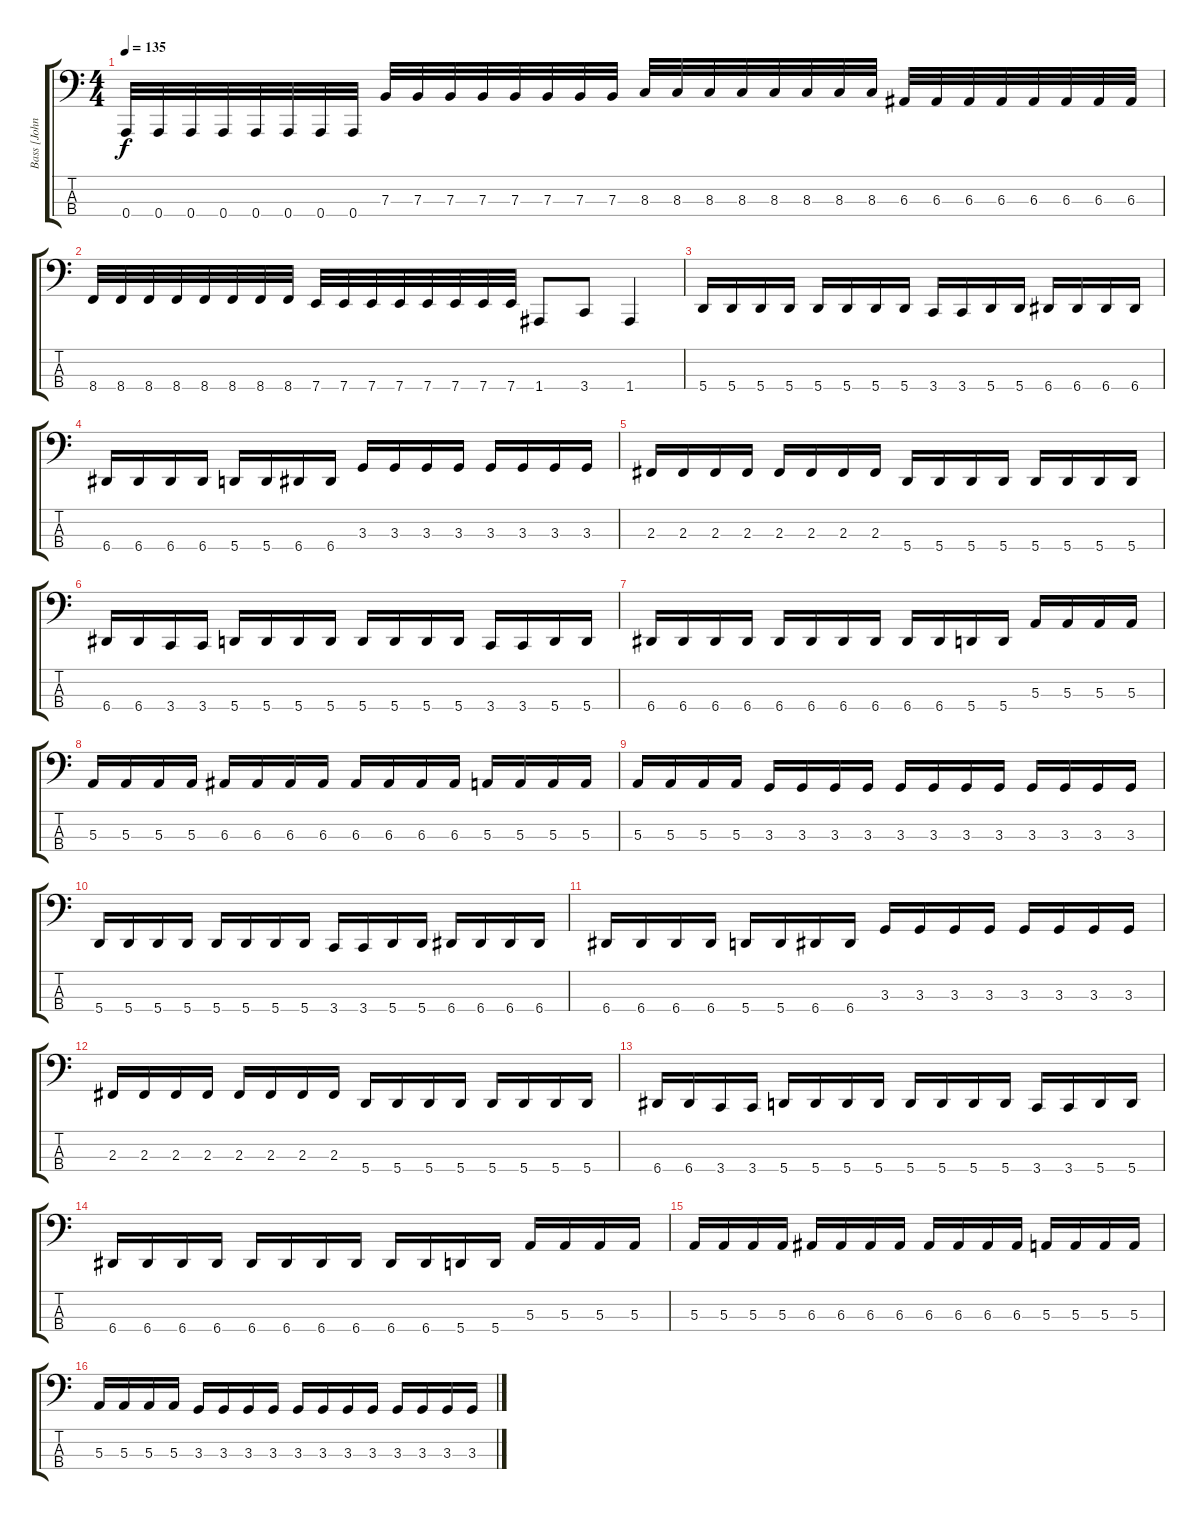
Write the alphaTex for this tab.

\track ("Bass [John Vesano]" "Bass [John") {instrument electricbasspick}
\staff {score tabs}
\tuning (D2 A1 E1 A0) {hide}
\ts (4 4)
\tempo 135
\clef f4
\ks c
0.4.32{dy f} 0.4.32 0.4.32 0.4.32 0.4.32 0.4.32 0.4.32 0.4.32 7.3.32 7.3.32 7.3.32 7.3.32 7.3.32 7.3.32 7.3.32 7.3.32 8.3.32 8.3.32 8.3.32 8.3.32 8.3.32 8.3.32 8.3.32 8.3.32 6.3.32 6.3.32 6.3.32 6.3.32 6.3.32 6.3.32 6.3.32 6.3.32 |
8.4.32 8.4.32 8.4.32 8.4.32 8.4.32 8.4.32 8.4.32 8.4.32 7.4.32 7.4.32 7.4.32 7.4.32 7.4.32 7.4.32 7.4.32 7.4.32 1.4.8 3.4.8 1.4.4 |
5.4.16 5.4.16 5.4.16 5.4.16 5.4.16 5.4.16 5.4.16 5.4.16 3.4.16 3.4.16 5.4.16 5.4.16 6.4.16 6.4.16 6.4.16 6.4.16 |
6.4.16 6.4.16 6.4.16 6.4.16 5.4.16 5.4.16 6.4.16 6.4.16 3.3.16 3.3.16 3.3.16 3.3.16 3.3.16 3.3.16 3.3.16 3.3.16 |
2.3.16 2.3.16 2.3.16 2.3.16 2.3.16 2.3.16 2.3.16 2.3.16 5.4.16 5.4.16 5.4.16 5.4.16 5.4.16 5.4.16 5.4.16 5.4.16 |
6.4.16 6.4.16 3.4.16 3.4.16 5.4.16 5.4.16 5.4.16 5.4.16 5.4.16 5.4.16 5.4.16 5.4.16 3.4.16 3.4.16 5.4.16 5.4.16 |
6.4.16 6.4.16 6.4.16 6.4.16 6.4.16 6.4.16 6.4.16 6.4.16 6.4.16 6.4.16 5.4.16 5.4.16 5.3.16 5.3.16 5.3.16 5.3.16 |
5.3.16 5.3.16 5.3.16 5.3.16 6.3.16 6.3.16 6.3.16 6.3.16 6.3.16 6.3.16 6.3.16 6.3.16 5.3.16 5.3.16 5.3.16 5.3.16 |
5.3.16 5.3.16 5.3.16 5.3.16 3.3.16 3.3.16 3.3.16 3.3.16 3.3.16 3.3.16 3.3.16 3.3.16 3.3.16 3.3.16 3.3.16 3.3.16 |
5.4.16 5.4.16 5.4.16 5.4.16 5.4.16 5.4.16 5.4.16 5.4.16 3.4.16 3.4.16 5.4.16 5.4.16 6.4.16 6.4.16 6.4.16 6.4.16 |
6.4.16 6.4.16 6.4.16 6.4.16 5.4.16 5.4.16 6.4.16 6.4.16 3.3.16 3.3.16 3.3.16 3.3.16 3.3.16 3.3.16 3.3.16 3.3.16 |
2.3.16 2.3.16 2.3.16 2.3.16 2.3.16 2.3.16 2.3.16 2.3.16 5.4.16 5.4.16 5.4.16 5.4.16 5.4.16 5.4.16 5.4.16 5.4.16 |
6.4.16 6.4.16 3.4.16 3.4.16 5.4.16 5.4.16 5.4.16 5.4.16 5.4.16 5.4.16 5.4.16 5.4.16 3.4.16 3.4.16 5.4.16 5.4.16 |
6.4.16 6.4.16 6.4.16 6.4.16 6.4.16 6.4.16 6.4.16 6.4.16 6.4.16 6.4.16 5.4.16 5.4.16 5.3.16 5.3.16 5.3.16 5.3.16 |
5.3.16 5.3.16 5.3.16 5.3.16 6.3.16 6.3.16 6.3.16 6.3.16 6.3.16 6.3.16 6.3.16 6.3.16 5.3.16 5.3.16 5.3.16 5.3.16 |
5.3.16 5.3.16 5.3.16 5.3.16 3.3.16 3.3.16 3.3.16 3.3.16 3.3.16 3.3.16 3.3.16 3.3.16 3.3.16 3.3.16 3.3.16 3.3.16
